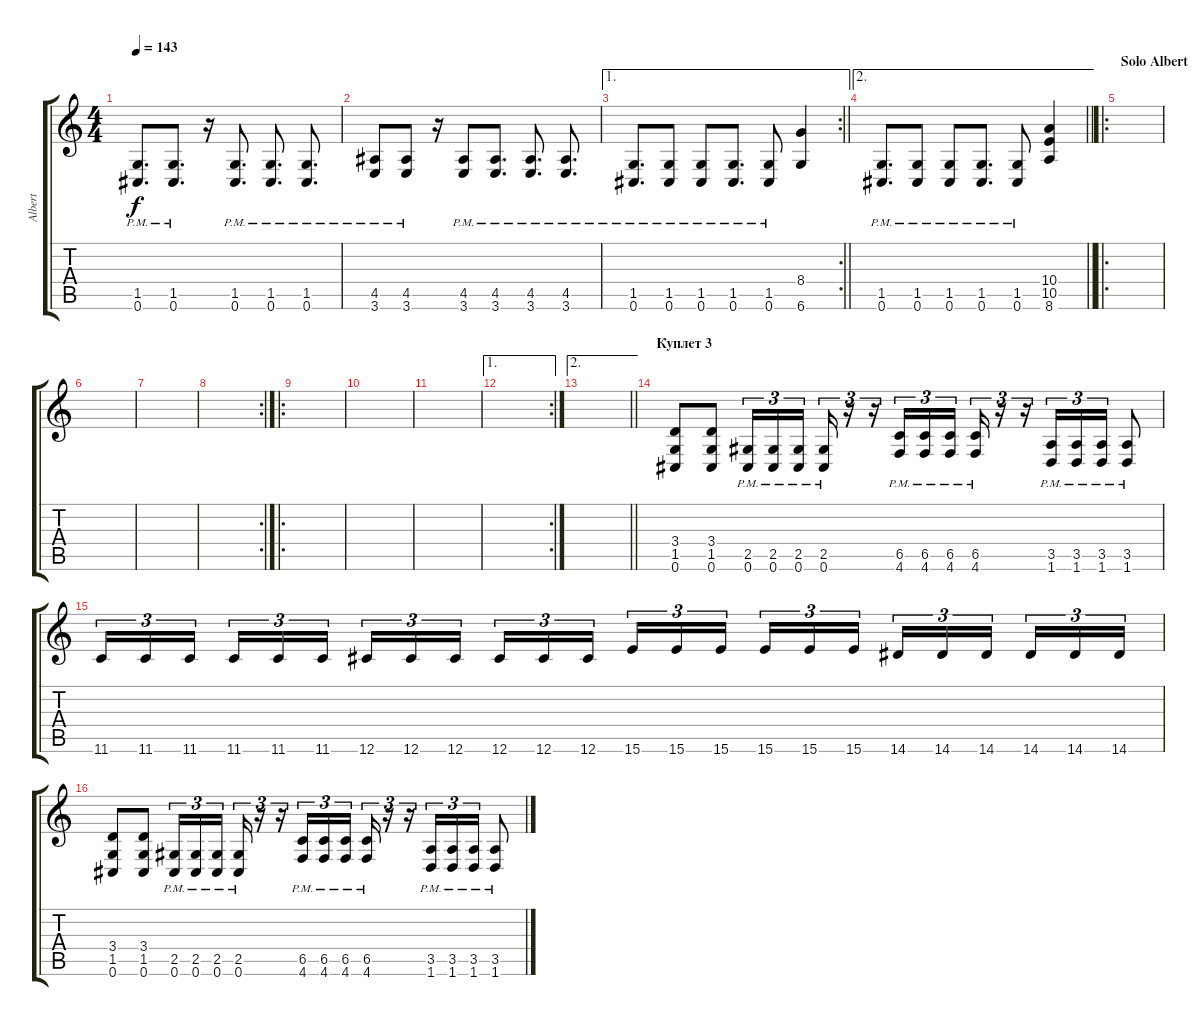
\track ("Albert" "Albert") {instrument distortionguitar}
\staff {score tabs}
\tuning (Db4 Ab3 E3 B2 Gb2 Db2) {hide}
\ts (4 4)
\tempo 143
\clef g2
\ks c
(1.5{pm} 0.6{pm}).8{d dy f} (1.5{pm} 0.6{pm}).8{d} r.16 (1.5{pm} 0.6{pm}).8{d} (1.5{pm} 0.6{pm}).8{d} (1.5{pm} 0.6{pm}).8{d} |
(4.5{pm} 3.6{pm}).8 (4.5{pm} 3.6{pm}).8 r.16 (4.5{pm} 3.6{pm}).8 (4.5{pm} 3.6{pm}).8{d} (4.5{pm} 3.6{pm}).8{d} (4.5{pm} 3.6{pm}).8{d} |
\ae 1
\rc 2
\barLineRight lightlight
(1.5{pm} 0.6{pm}).8{d} (1.5{pm} 0.6{pm}).8 (1.5{pm} 0.6{pm}).8 (1.5{pm} 0.6{pm}).8{d} (1.5{pm} 0.6{pm}).8 (8.4 6.6).4 |
\ae 2
\barLineRight lightlight
(1.5{pm} 0.6{pm}).8{d} (1.5{pm} 0.6{pm}).8 (1.5{pm} 0.6{pm}).8 (1.5{pm} 0.6{pm}).8{d} (1.5{pm} 0.6{pm}).8 (10.4 10.5 8.6).4 |
\ro
\section ("" "Solo Albert")
|
|
|
\rc 2
|
\ro
|
|
|
\ae 1
\rc 2
|
\ae 2
\barLineRight lightlight
|
\section ("" "Куплет 3")
(3.4 1.5 0.6).8 (3.4 1.5 0.6).8 (2.5{pm} 0.6{pm}).16{tu (3 2)} (2.5{pm} 0.6{pm}).16{tu (3 2)} (2.5{pm} 0.6{pm}).16{tu (3 2) beam splitsecondary} (2.5{pm} 0.6{pm}).16{tu (3 2)} r.16{tu (3 2)} r.16{tu (3 2)} (6.5{pm} 4.6{pm}).16{tu (3 2)} (6.5{pm} 4.6{pm}).16{tu (3 2)} (6.5{pm} 4.6{pm}).16{tu (3 2) beam splitsecondary} (6.5{pm} 4.6{pm}).16{tu (3 2)} r.16{tu (3 2)} r.16{tu (3 2)} (3.5{pm} 1.6{pm}).16{tu (3 2)} (3.5{pm} 1.6{pm}).16{tu (3 2)} (3.5{pm} 1.6{pm}).16{tu (3 2)} (3.5{pm} 1.6{pm}).8 |
11.6.16{tu (3 2)} 11.6.16{tu (3 2)} 11.6.16{tu (3 2) beam splitsecondary} 11.6.16{tu (3 2)} 11.6.16{tu (3 2)} 11.6.16{tu (3 2)} 12.6.16{tu (3 2)} 12.6.16{tu (3 2)} 12.6.16{tu (3 2) beam splitsecondary} 12.6.16{tu (3 2)} 12.6.16{tu (3 2)} 12.6.16{tu (3 2)} 15.6.16{tu (3 2)} 15.6.16{tu (3 2)} 15.6.16{tu (3 2) beam splitsecondary} 15.6.16{tu (3 2)} 15.6.16{tu (3 2)} 15.6.16{tu (3 2)} 14.6.16{tu (3 2)} 14.6.16{tu (3 2)} 14.6.16{tu (3 2) beam splitsecondary} 14.6.16{tu (3 2)} 14.6.16{tu (3 2)} 14.6.16{tu (3 2)} |
(3.4 1.5 0.6).8 (3.4 1.5 0.6).8 (2.5{pm} 0.6{pm}).16{tu (3 2)} (2.5{pm} 0.6{pm}).16{tu (3 2)} (2.5{pm} 0.6{pm}).16{tu (3 2) beam splitsecondary} (2.5{pm} 0.6{pm}).16{tu (3 2)} r.16{tu (3 2)} r.16{tu (3 2)} (6.5{pm} 4.6{pm}).16{tu (3 2)} (6.5{pm} 4.6{pm}).16{tu (3 2)} (6.5{pm} 4.6{pm}).16{tu (3 2) beam splitsecondary} (6.5{pm} 4.6{pm}).16{tu (3 2)} r.16{tu (3 2)} r.16{tu (3 2)} (3.5{pm} 1.6{pm}).16{tu (3 2)} (3.5{pm} 1.6{pm}).16{tu (3 2)} (3.5{pm} 1.6{pm}).16{tu (3 2)} (3.5{pm} 1.6{pm}).8
